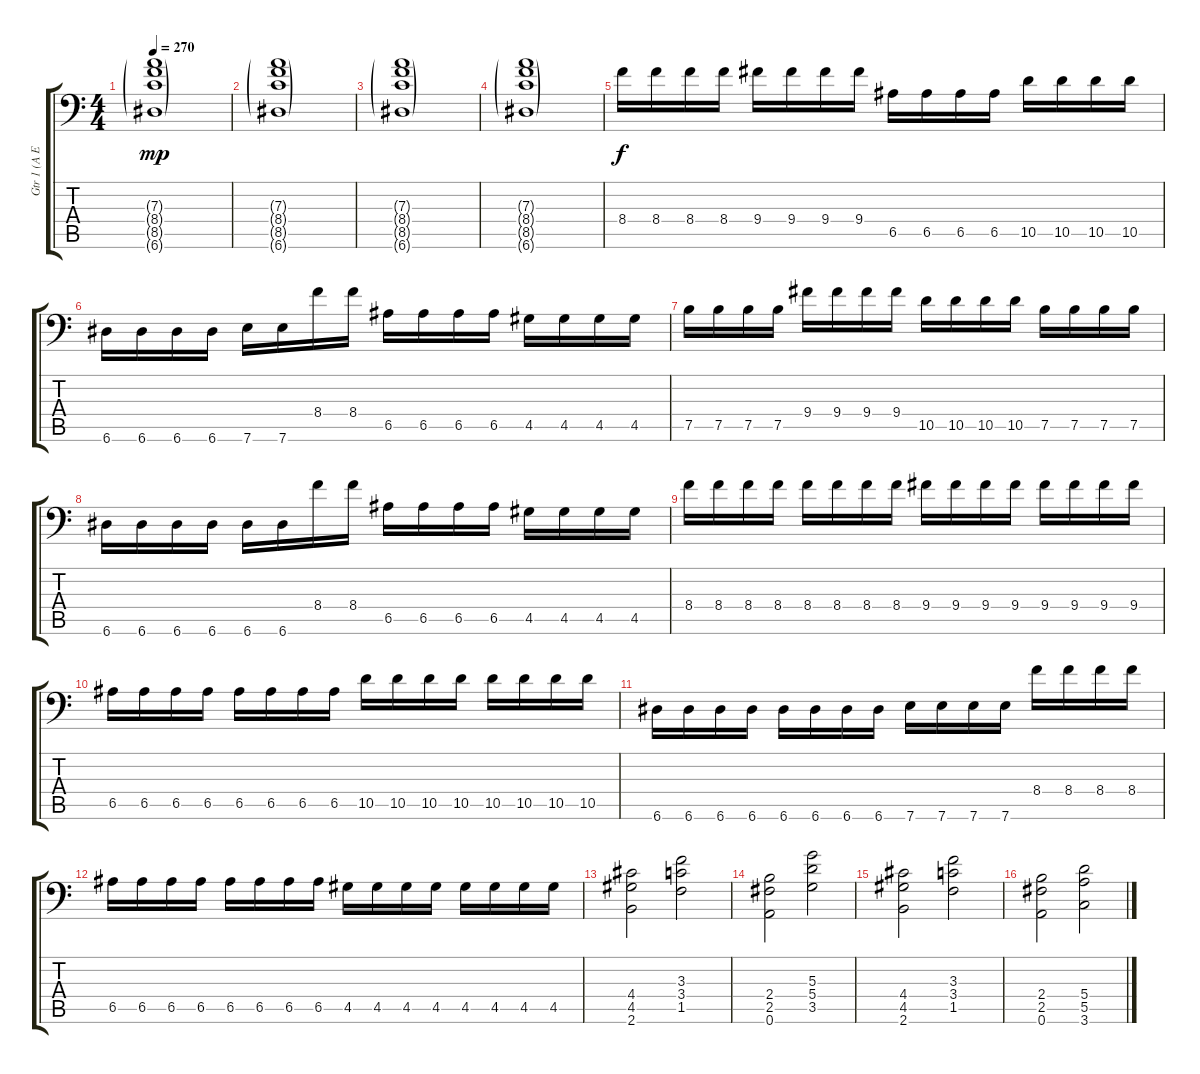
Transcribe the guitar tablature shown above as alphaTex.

\track ("Gtr 1 (A E A D G A) 'Berzerker Guitar'" "Gtr 1 (A E") {instrument distortionguitar}
\staff {score tabs}
\tuning (A3 B3 D3 A2 E2 A1) {hide}
\ts (4 4)
\tempo 270
\clef f4
\ks c
(7.3{g} 8.4{g} 8.5{g} 6.6{g}).1{dy mp} |
(7.3{g} 8.4{g} 8.5{g} 6.6{g}).1 |
(7.3{g} 8.4{g} 8.5{g} 6.6{g}).1 |
(7.3{g} 8.4{g} 8.5{g} 6.6{g}).1 |
8.4.16{dy f} 8.4.16 8.4.16 8.4.16 9.4.16 9.4.16 9.4.16 9.4.16 6.5.16 6.5.16 6.5.16 6.5.16 10.5.16 10.5.16 10.5.16 10.5.16 |
6.6.16 6.6.16 6.6.16 6.6.16 7.6.16 7.6.16 8.4.16 8.4.16 6.5.16 6.5.16 6.5.16 6.5.16 4.5.16 4.5.16 4.5.16 4.5.16 |
7.5.16 7.5.16 7.5.16 7.5.16 9.4.16 9.4.16 9.4.16 9.4.16 10.5.16 10.5.16 10.5.16 10.5.16 7.5.16 7.5.16 7.5.16 7.5.16 |
6.6.16 6.6.16 6.6.16 6.6.16 6.6.16 6.6.16 8.4.16 8.4.16 6.5.16 6.5.16 6.5.16 6.5.16 4.5.16 4.5.16 4.5.16 4.5.16 |
8.4.16 8.4.16 8.4.16 8.4.16 8.4.16 8.4.16 8.4.16 8.4.16 9.4.16 9.4.16 9.4.16 9.4.16 9.4.16 9.4.16 9.4.16 9.4.16 |
6.5.16 6.5.16 6.5.16 6.5.16 6.5.16 6.5.16 6.5.16 6.5.16 10.5.16 10.5.16 10.5.16 10.5.16 10.5.16 10.5.16 10.5.16 10.5.16 |
6.6.16 6.6.16 6.6.16 6.6.16 6.6.16 6.6.16 6.6.16 6.6.16 7.6.16 7.6.16 7.6.16 7.6.16 8.4.16 8.4.16 8.4.16 8.4.16 |
6.5.16 6.5.16 6.5.16 6.5.16 6.5.16 6.5.16 6.5.16 6.5.16 4.5.16 4.5.16 4.5.16 4.5.16 4.5.16 4.5.16 4.5.16 4.5.16 |
(4.4 4.5 2.6).2 (3.3 3.4 1.5).2 |
(2.4 2.5 0.6).2 (5.3 5.4 3.5).2 |
(4.4 4.5 2.6).2 (3.3 3.4 1.5).2 |
(2.4 2.5 0.6).2 (5.4 5.5 3.6).2
